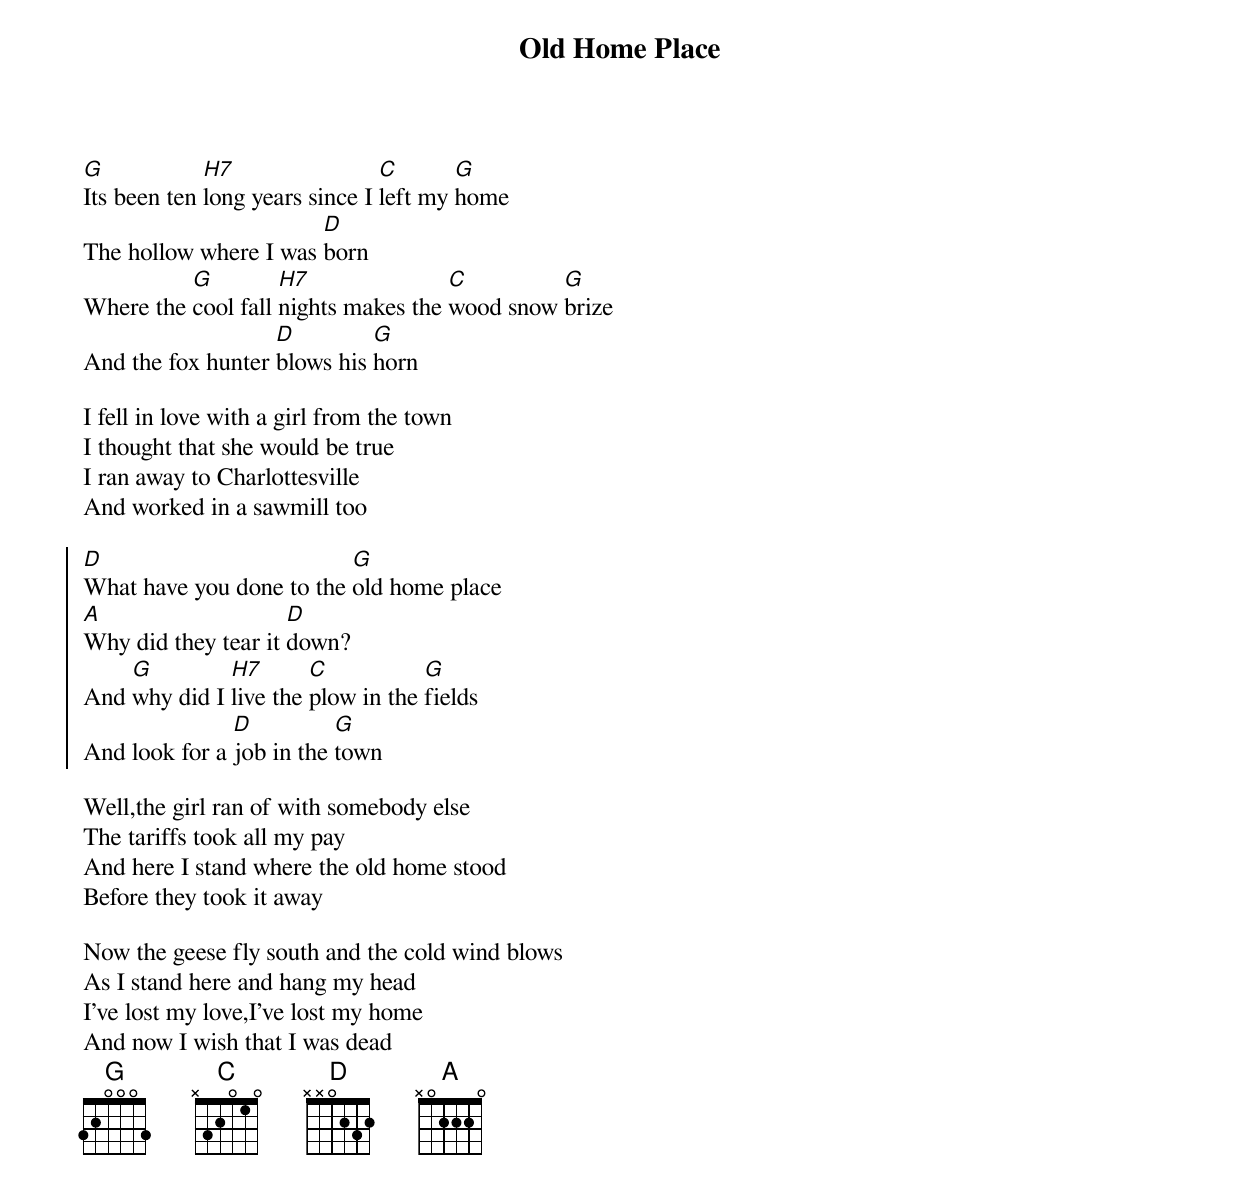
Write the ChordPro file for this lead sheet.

{title: Old Home Place}

[G]Its been ten [H7]long years since I [C]left my [G]home
The hollow where I was [D]born
Where the [G]cool fall [H7]nights makes the [C]wood snow [G]brize
And the fox hunter [D]blows his [G]horn

I fell in love with a girl from the town
I thought that she would be true
I ran away to Charlottesville
And worked in a sawmill too

{soc}
[D]What have you done to the [G]old home place
[A]Why did they tear it [D]down?
And [G]why did I [H7]live the [C]plow in the [G]fields
And look for a [D]job in the [G]town
{eoc}

Well,the girl ran of with somebody else
The tariffs took all my pay
And here I stand where the old home stood
Before they took it away

Now the geese fly south and the cold wind blows
As I stand here and hang my head
I've lost my love,I've lost my home
And now I wish that I was dead
